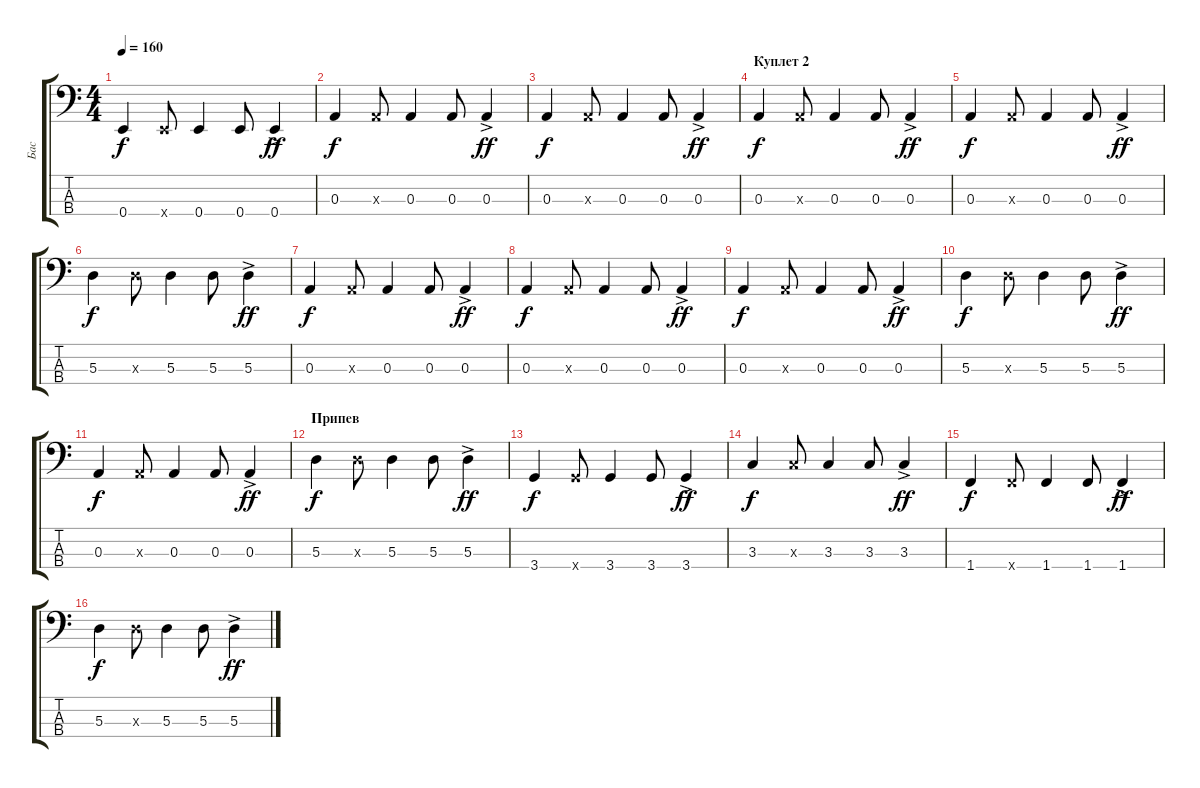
\track ("Бас" "Бас") {instrument electricbassfinger}
\staff {score tabs}
\tuning (G2 D2 A1 E1) {hide}
\ts (4 4)
\tempo 160
\clef f4
\ks c
0.4.4{dy f} 0.4{x}.8 0.4.4 0.4.8 0.4{ac}.4{dy ff} |
0.3.4{dy f} 0.3{x}.8 0.3.4 0.3.8 0.3{ac}.4{dy ff} |
0.3.4{dy f} 0.3{x}.8 0.3.4 0.3.8 0.3{ac}.4{dy ff} |
\section ("" "Куплет 2")
0.3.4{dy f} 0.3{x}.8 0.3.4 0.3.8 0.3{ac}.4{dy ff} |
0.3.4{dy f} 0.3{x}.8 0.3.4 0.3.8 0.3{ac}.4{dy ff} |
5.3.4{dy f} 5.3{x}.8 5.3.4 5.3.8 5.3{ac}.4{dy ff} |
0.3.4{dy f} 0.3{x}.8 0.3.4 0.3.8 0.3{ac}.4{dy ff} |
0.3.4{dy f} 0.3{x}.8 0.3.4 0.3.8 0.3{ac}.4{dy ff} |
0.3.4{dy f} 0.3{x}.8 0.3.4 0.3.8 0.3{ac}.4{dy ff} |
5.3.4{dy f} 5.3{x}.8 5.3.4 5.3.8 5.3{ac}.4{dy ff} |
0.3.4{dy f} 0.3{x}.8 0.3.4 0.3.8 0.3{ac}.4{dy ff} |
\section ("" "Припев")
5.3.4{dy f} 5.3{x}.8 5.3.4 5.3.8 5.3{ac}.4{dy ff} |
3.4.4{dy f} 3.4{x}.8 3.4.4 3.4.8 3.4{ac}.4{dy ff} |
3.3.4{dy f} 3.3{x}.8 3.3.4 3.3.8 3.3{ac}.4{dy ff} |
1.4.4{dy f} 1.4{x}.8 1.4.4 1.4.8 1.4{ac}.4{dy ff} |
5.3.4{dy f} 5.3{x}.8 5.3.4 5.3.8 5.3{ac}.4{dy ff}
